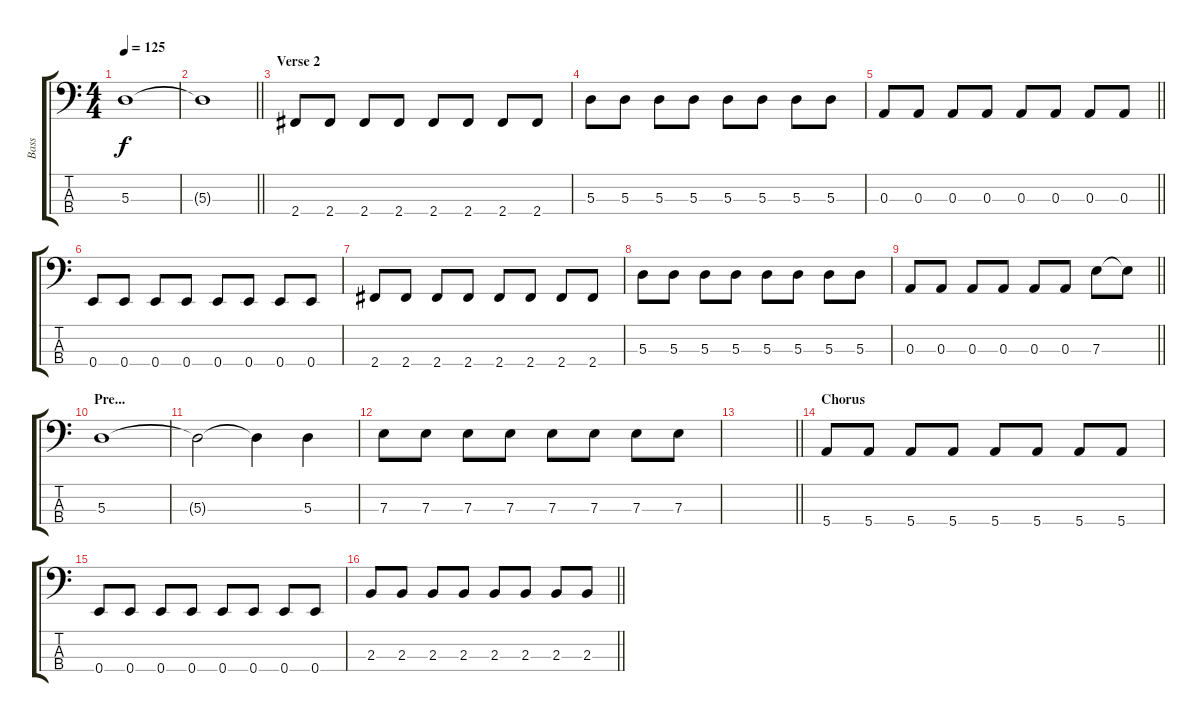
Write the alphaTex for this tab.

\track ("Bass" "Bass") {instrument electricbassfinger}
\staff {score tabs}
\tuning (G2 D2 A1 E1) {hide}
\ts (4 4)
\tempo 125
\clef f4
\ks c
5.3.1{dy f} |
\barLineRight lightlight
5.3{t}.1 |
\section ("" "Verse 2")
2.4.8 2.4.8 2.4.8 2.4.8 2.4.8 2.4.8 2.4.8 2.4.8 |
5.3.8 5.3.8 5.3.8 5.3.8 5.3.8 5.3.8 5.3.8 5.3.8 |
\barLineRight lightlight
0.3.8 0.3.8 0.3.8 0.3.8 0.3.8 0.3.8 0.3.8 0.3.8 |
0.4.8 0.4.8 0.4.8 0.4.8 0.4.8 0.4.8 0.4.8 0.4.8 |
2.4.8 2.4.8 2.4.8 2.4.8 2.4.8 2.4.8 2.4.8 2.4.8 |
5.3.8 5.3.8 5.3.8 5.3.8 5.3.8 5.3.8 5.3.8 5.3.8 |
\barLineRight lightlight
0.3.8 0.3.8 0.3.8 0.3.8 0.3.8 0.3.8 7.3.8 7.3{t}.8 |
\section ("" "Pre...")
5.3.1 |
5.3{t}.2 5.3{t}.4 5.3.4 |
7.3.8 7.3.8 7.3.8 7.3.8 7.3.8 7.3.8 7.3.8 7.3.8 |
\barLineRight lightlight
|
\section ("" "Chorus")
5.4.8 5.4.8 5.4.8 5.4.8 5.4.8 5.4.8 5.4.8 5.4.8 |
0.4.8 0.4.8 0.4.8 0.4.8 0.4.8 0.4.8 0.4.8 0.4.8 |
\barLineRight lightlight
2.3.8 2.3.8 2.3.8 2.3.8 2.3.8 2.3.8 2.3.8 2.3.8
